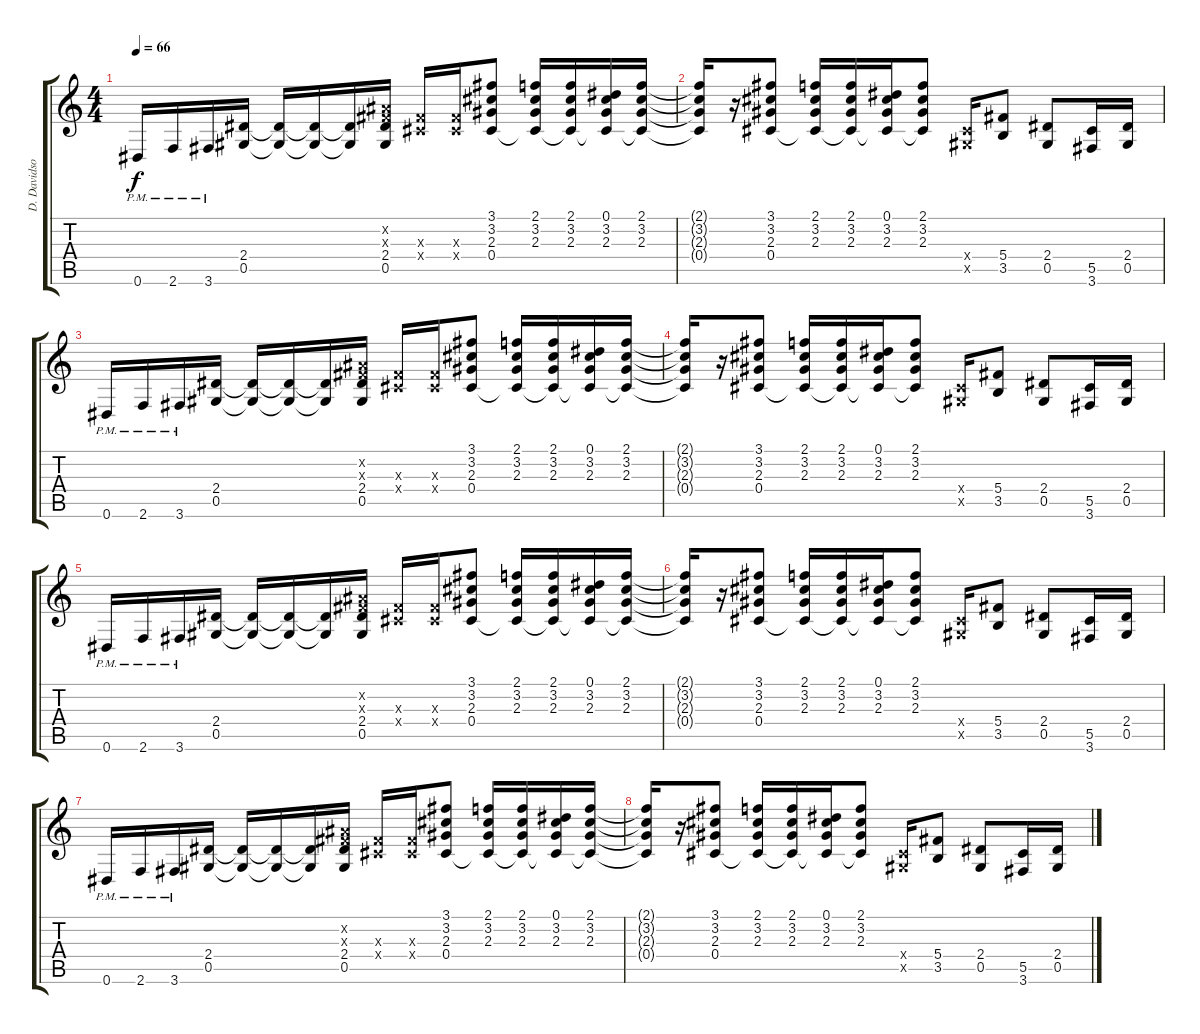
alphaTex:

\track ("D. Davidson" "D. Davidso") {instrument overdrivenguitar}
\staff {score tabs}
\tuning (Eb4 Bb3 Gb3 Db3 Ab2 Eb2) {hide}
\ts (4 4)
\tempo 66
\clef g2
\ks c
0.6{pm}.16{dy f} 2.6{pm}.16 3.6{pm}.16 (2.4 0.5).16 (2.4{t} 0.5{t}).16 (2.4{t} 0.5{t}).16 (2.4{t} 0.5{t}).16 (0.2{x} 0.3{x} 2.4 0.5).16 (0.3{x} 0.4{x}).16 (0.3{x} 0.4{x}).16 (3.1 3.2 2.3 0.4).8 (2.1 3.2 2.3 0.4{t}).16 (2.1 3.2 2.3 0.4{t}).16 (0.1 3.2 2.3 0.4{t}).16 (2.1 3.2 2.3 0.4{t}).16 |
(2.1{t} 3.2{t} 2.3{t} 0.4{t}).16 r.16 (3.1 3.2 2.3 0.4).8 (2.1 3.2 2.3 0.4{t}).16 (2.1 3.2 2.3 0.4{t}).16 (0.1 3.2 2.3 0.4{t}).16 (2.1 3.2 2.3 0.4{t}).8 (0.4{x} 0.5{x}).16 (5.4 3.5).8 (2.4 0.5).8 (5.5 3.6).16 (2.4 0.5).16 |
0.6{pm}.16 2.6{pm}.16 3.6{pm}.16 (2.4 0.5).16 (2.4{t} 0.5{t}).16 (2.4{t} 0.5{t}).16 (2.4{t} 0.5{t}).16 (0.2{x} 0.3{x} 2.4 0.5).16 (0.3{x} 0.4{x}).16 (0.3{x} 0.4{x}).16 (3.1 3.2 2.3 0.4).8 (2.1 3.2 2.3 0.4{t}).16 (2.1 3.2 2.3 0.4{t}).16 (0.1 3.2 2.3 0.4{t}).16 (2.1 3.2 2.3 0.4{t}).16 |
(2.1{t} 3.2{t} 2.3{t} 0.4{t}).16 r.16 (3.1 3.2 2.3 0.4).8 (2.1 3.2 2.3 0.4{t}).16 (2.1 3.2 2.3 0.4{t}).16 (0.1 3.2 2.3 0.4{t}).16 (2.1 3.2 2.3 0.4{t}).8 (0.4{x} 0.5{x}).16 (5.4 3.5).8 (2.4 0.5).8 (5.5 3.6).16 (2.4 0.5).16 |
0.6{pm}.16 2.6{pm}.16 3.6{pm}.16 (2.4 0.5).16 (2.4{t} 0.5{t}).16 (2.4{t} 0.5{t}).16 (2.4{t} 0.5{t}).16 (0.2{x} 0.3{x} 2.4 0.5).16 (0.3{x} 0.4{x}).16 (0.3{x} 0.4{x}).16 (3.1 3.2 2.3 0.4).8 (2.1 3.2 2.3 0.4{t}).16 (2.1 3.2 2.3 0.4{t}).16 (0.1 3.2 2.3 0.4{t}).16 (2.1 3.2 2.3 0.4{t}).16 |
(2.1{t} 3.2{t} 2.3{t} 0.4{t}).16 r.16 (3.1 3.2 2.3 0.4).8 (2.1 3.2 2.3 0.4{t}).16 (2.1 3.2 2.3 0.4{t}).16 (0.1 3.2 2.3 0.4{t}).16 (2.1 3.2 2.3 0.4{t}).8 (0.4{x} 0.5{x}).16 (5.4 3.5).8 (2.4 0.5).8 (5.5 3.6).16 (2.4 0.5).16 |
0.6{pm}.16 2.6{pm}.16 3.6{pm}.16 (2.4 0.5).16 (2.4{t} 0.5{t}).16 (2.4{t} 0.5{t}).16 (2.4{t} 0.5{t}).16 (0.2{x} 0.3{x} 2.4 0.5).16 (0.3{x} 0.4{x}).16 (0.3{x} 0.4{x}).16 (3.1 3.2 2.3 0.4).8 (2.1 3.2 2.3 0.4{t}).16 (2.1 3.2 2.3 0.4{t}).16 (0.1 3.2 2.3 0.4{t}).16 (2.1 3.2 2.3 0.4{t}).16 |
(2.1{t} 3.2{t} 2.3{t} 0.4{t}).16 r.16 (3.1 3.2 2.3 0.4).8 (2.1 3.2 2.3 0.4{t}).16 (2.1 3.2 2.3 0.4{t}).16 (0.1 3.2 2.3 0.4{t}).16 (2.1 3.2 2.3 0.4{t}).8 (0.4{x} 0.5{x}).16 (5.4 3.5).8 (2.4 0.5).8 (5.5 3.6).16 (2.4 0.5).16
